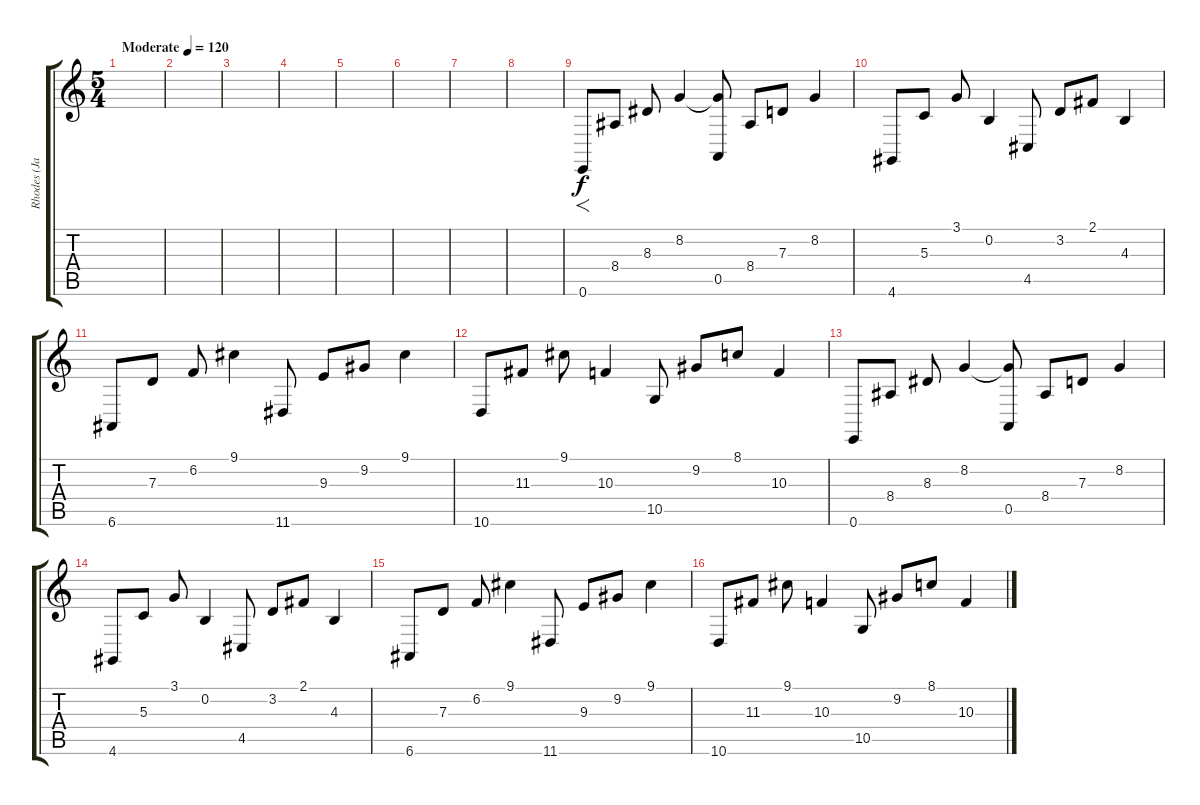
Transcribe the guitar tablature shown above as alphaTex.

\track ("Rhodes (Jan Hammer)" "Rhodes (Ja") {instrument electricpiano1}
\staff {score tabs}
\tuning (E4 B3 G3 D3 A2 E2) {hide}
\ts (5 4)
\tempo (120 "Moderate")
\clef g2
\ks c
|
|
|
|
|
|
|
|
0.6.8{f} 8.4.8 8.3.8 8.2.4 (8.2{t} 0.5).8 8.4.8 7.3.8 8.2.4 |
4.6.8 5.3.8 3.1.8 0.2.4 4.5.8 3.2.8 2.1.8 4.3.4 |
6.6.8 7.3.8 6.2.8 9.1.4 11.6.8 9.3.8 9.2.8 9.1.4 |
10.6.8 11.3.8 9.1.8 10.3.4 10.5.8 9.2.8 8.1.8 10.3.4 |
0.6.8 8.4.8 8.3.8 8.2.4 (8.2{t} 0.5).8 8.4.8 7.3.8 8.2.4 |
4.6.8 5.3.8 3.1.8 0.2.4 4.5.8 3.2.8 2.1.8 4.3.4 |
6.6.8 7.3.8 6.2.8 9.1.4 11.6.8 9.3.8 9.2.8 9.1.4 |
10.6.8 11.3.8 9.1.8 10.3.4 10.5.8 9.2.8 8.1.8 10.3.4
